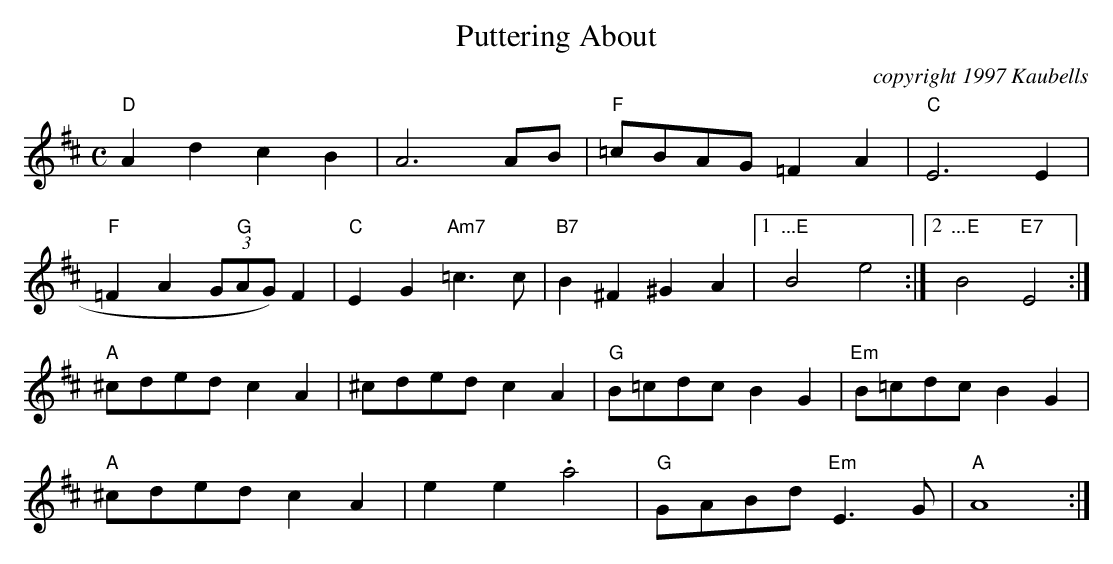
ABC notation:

X:1
T:Puttering About
C:copyright 1997 Kaubells
E:24
M:C
K:D
"D"A2d2c2B2|A6 AB|"F"=cBAG =F2A2|"C"E6 E2|*
E:16
"F"=F2A2 (3G"G"AG) F2|"C"E2G2 "Am7"=c2>c2|"B7"B2^F2^G2A2|1"...E"B4e4:|2"...E"B4 "E7"E4:|*
"A"^cded c2A2|^cded c2A2|"G"B=cdc B2G2|"Em"B=cdc B2G2|*
E:24
"A"^cded c2A2|e2e2 .a4|"G"GABd "Em"E2>G2|"A"A8:|*

\bigskip
